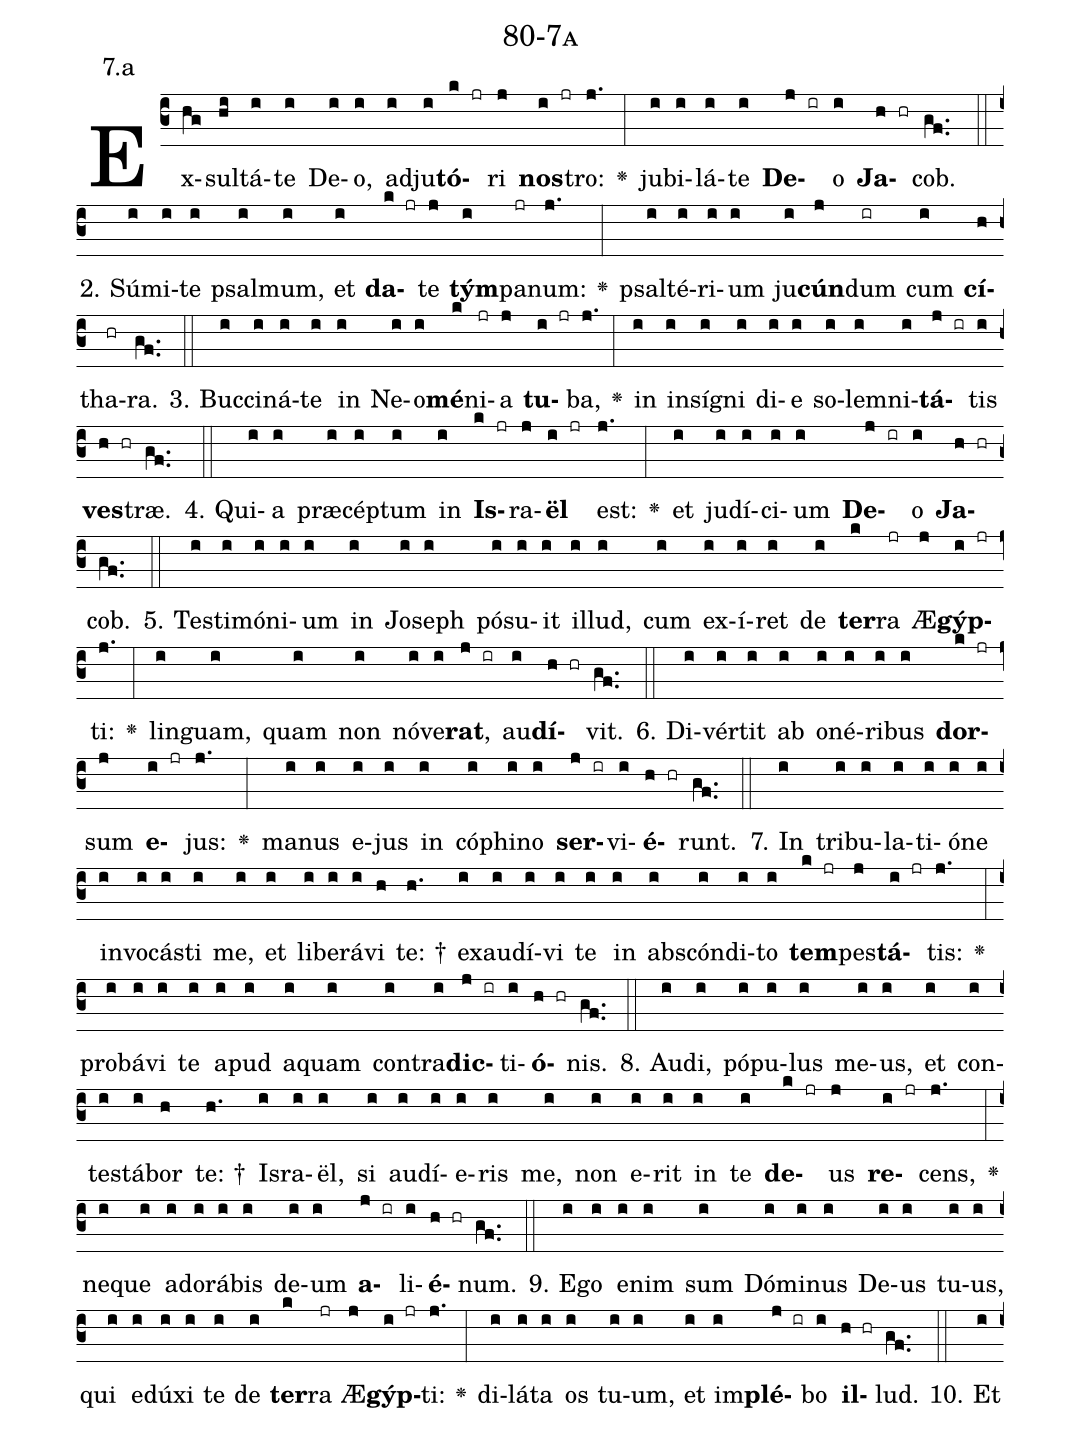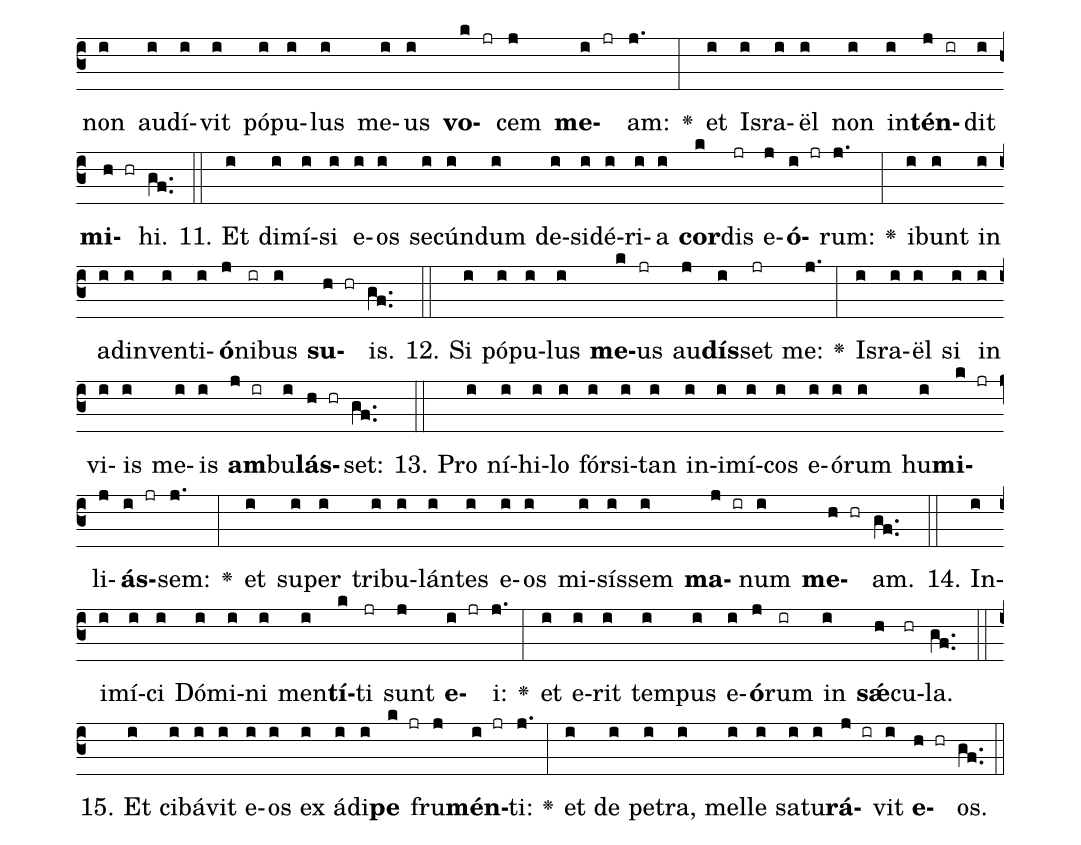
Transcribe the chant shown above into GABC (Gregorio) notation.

name: 80-7a;
annotation: 7.a;
%%
(c3)Ex(hg)sul(hi)tá(i)te(i) De(i)o,(i) ad(i)ju(i)<b>tó</b>(k jr)ri(j) <b>nos</b>(i jr)tro:(j.) <v>\greheightstar</v>(:) ju(i)bi(i)lá(i)te(i) <b>De</b>(j ir)o(i) <b>Ja</b>(h hr)cob.(gf..) (::)
2. Sú(i)mi(i)te(i) psal(i)mum,(i) et(i) <b>da</b>(k jr)te(j) <b>tým</b>(i)pa(jr)num:(j.) <v>\greheightstar</v>(:) psal(i)té(i)ri(i)um(i) ju(i)<b>cún</b>(j)dum(ir) cum(i) <b>cí</b>(h)tha(hr)ra.(gf..) (::)
3. Buc(i)ci(i)ná(i)te(i) in(i) Ne(i)o(i)<b>mé</b>(k)ni(jr)a(j) <b>tu</b>(i jr)ba,(j.) <v>\greheightstar</v>(:) in(i) in(i)sí(i)gni(i) di(i)e(i) so(i)lem(i)ni(i)<b>tá</b>(j ir)tis(i) <b>ves</b>(h hr)træ.(gf..) (::)
4. Qui(i)a(i) præ(i)cép(i)tum(i) in(i) <b>Is</b>(k jr)ra(j)<b>ël</b>(i jr) est:(j.) <v>\greheightstar</v>(:) et(i) ju(i)dí(i)ci(i)um(i) <b>De</b>(j ir)o(i) <b>Ja</b>(h hr)cob.(gf..) (::)
5. Tes(i)ti(i)mó(i)ni(i)um(i) in(i) Jo(i)seph(i) pó(i)su(i)it(i) il(i)lud,(i) cum(i) ex(i)í(i)ret(i) de(i) <b>ter</b>(k)ra(jr) Æ(j)<b>gýp</b>(i jr)ti:(j.) <v>\greheightstar</v>(:) lin(i)guam,(i) quam(i) non(i) nó(i)ve(i)<b>rat</b>,(j ir) au(i)<b>dí</b>(h hr)vit.(gf..) (::)
6. Di(i)vér(i)tit(i) ab(i) o(i)né(i)ri(i)bus(i) <b>dor</b>(k jr)sum(j) <b>e</b>(i jr)jus:(j.) <v>\greheightstar</v>(:) ma(i)nus(i) e(i)jus(i) in(i) có(i)phi(i)no(i) <b>ser</b>(j ir)vi(i)<b>é</b>(h hr)runt.(gf..) (::)
7. In(i) tri(i)bu(i)la(i)ti(i)ó(i)ne(i) in(i)vo(i)cás(i)ti(i) me,(i) et(i) li(i)be(i)rá(i)vi(h) te: †(h.) ex(i)au(i)dí(i)vi(i) te(i) in(i) abs(i)cón(i)di(i)to(i) <b>tem</b>(k jr)pes(j)<b>tá</b>(i jr)tis:(j.) <v>\greheightstar</v>(:) pro(i)bá(i)vi(i) te(i) a(i)pud(i) a(i)quam(i) con(i)tra(i)<b>dic</b>(j ir)ti(i)<b>ó</b>(h hr)nis.(gf..) (::)
8. Au(i)di,(i) pó(i)pu(i)lus(i) me(i)us,(i) et(i) con(i)tes(i)tá(i)bor(h) te: †(h.) Is(i)ra(i)ël,(i) si(i) au(i)dí(i)e(i)ris(i) me,(i) non(i) e(i)rit(i) in(i) te(i) <b>de</b>(k jr)us(j) <b>re</b>(i jr)cens,(j.) <v>\greheightstar</v>(:) ne(i)que(i) ad(i)o(i)rá(i)bis(i) de(i)um(i) <b>a</b>(j ir)li(i)<b>é</b>(h hr)num.(gf..) (::)
9. E(i)go(i) e(i)nim(i) sum(i) Dó(i)mi(i)nus(i) De(i)us(i) tu(i)us,(i) qui(i) e(i)dú(i)xi(i) te(i) de(i) <b>ter</b>(k)ra(jr) Æ(j)<b>gýp</b>(i jr)ti:(j.) <v>\greheightstar</v>(:) di(i)lá(i)ta(i) os(i) tu(i)um,(i) et(i) im(i)<b>plé</b>(j ir)bo(i) <b>il</b>(h hr)lud.(gf..) (::)
10. Et(i) non(i) au(i)dí(i)vit(i) pó(i)pu(i)lus(i) me(i)us(i) <b>vo</b>(k jr)cem(j) <b>me</b>(i jr)am:(j.) <v>\greheightstar</v>(:) et(i) Is(i)ra(i)ël(i) non(i) in(i)<b>tén</b>(j ir)dit(i) <b>mi</b>(h hr)hi.(gf..) (::)
11. Et(i) di(i)mí(i)si(i) e(i)os(i) se(i)cún(i)dum(i) de(i)si(i)dé(i)ri(i)a(i) <b>cor</b>(k)dis(jr) e(j)<b>ó</b>(i jr)rum:(j.) <v>\greheightstar</v>(:) i(i)bunt(i) in(i) ad(i)in(i)ven(i)ti(i)<b>ó</b>(j)ni(ir)bus(i) <b>su</b>(h hr)is.(gf..) (::)
12. Si(i) pó(i)pu(i)lus(i) <b>me</b>(k)us(jr) au(j)<b>dís</b>(i)set(jr) me:(j.) <v>\greheightstar</v>(:) Is(i)ra(i)ël(i) si(i) in(i) vi(i)is(i) me(i)is(i) <b>am</b>(j ir)bu(i)<b>lás</b>(h hr)set:(gf..) (::)
13. Pro(i) ní(i)hi(i)lo(i) fór(i)si(i)tan(i) in(i)i(i)mí(i)cos(i) e(i)ó(i)rum(i) hu(i)<b>mi</b>(k jr)li(j)<b>ás</b>(i jr)sem:(j.) <v>\greheightstar</v>(:) et(i) su(i)per(i) tri(i)bu(i)lán(i)tes(i) e(i)os(i) mi(i)sís(i)sem(i) <b>ma</b>(j ir)num(i) <b>me</b>(h hr)am.(gf..) (::)
14. In(i)i(i)mí(i)ci(i) Dó(i)mi(i)ni(i) men(i)<b>tí</b>(k)ti(jr) sunt(j) <b>e</b>(i jr)i:(j.) <v>\greheightstar</v>(:) et(i) e(i)rit(i) tem(i)pus(i) e(i)<b>ó</b>(j)rum(ir) in(i) <b>sǽ</b>(h)cu(hr)la.(gf..) (::)
15. Et(i) ci(i)bá(i)vit(i) e(i)os(i) ex(i) á(i)di(i)<b>pe</b>(k jr) fru(j)<b>mén</b>(i jr)ti:(j.) <v>\greheightstar</v>(:) et(i) de(i) pe(i)tra,(i) mel(i)le(i) sa(i)tu(i)<b>rá</b>(j ir)vit(i) <b>e</b>(h hr)os.(gf..) (::)
